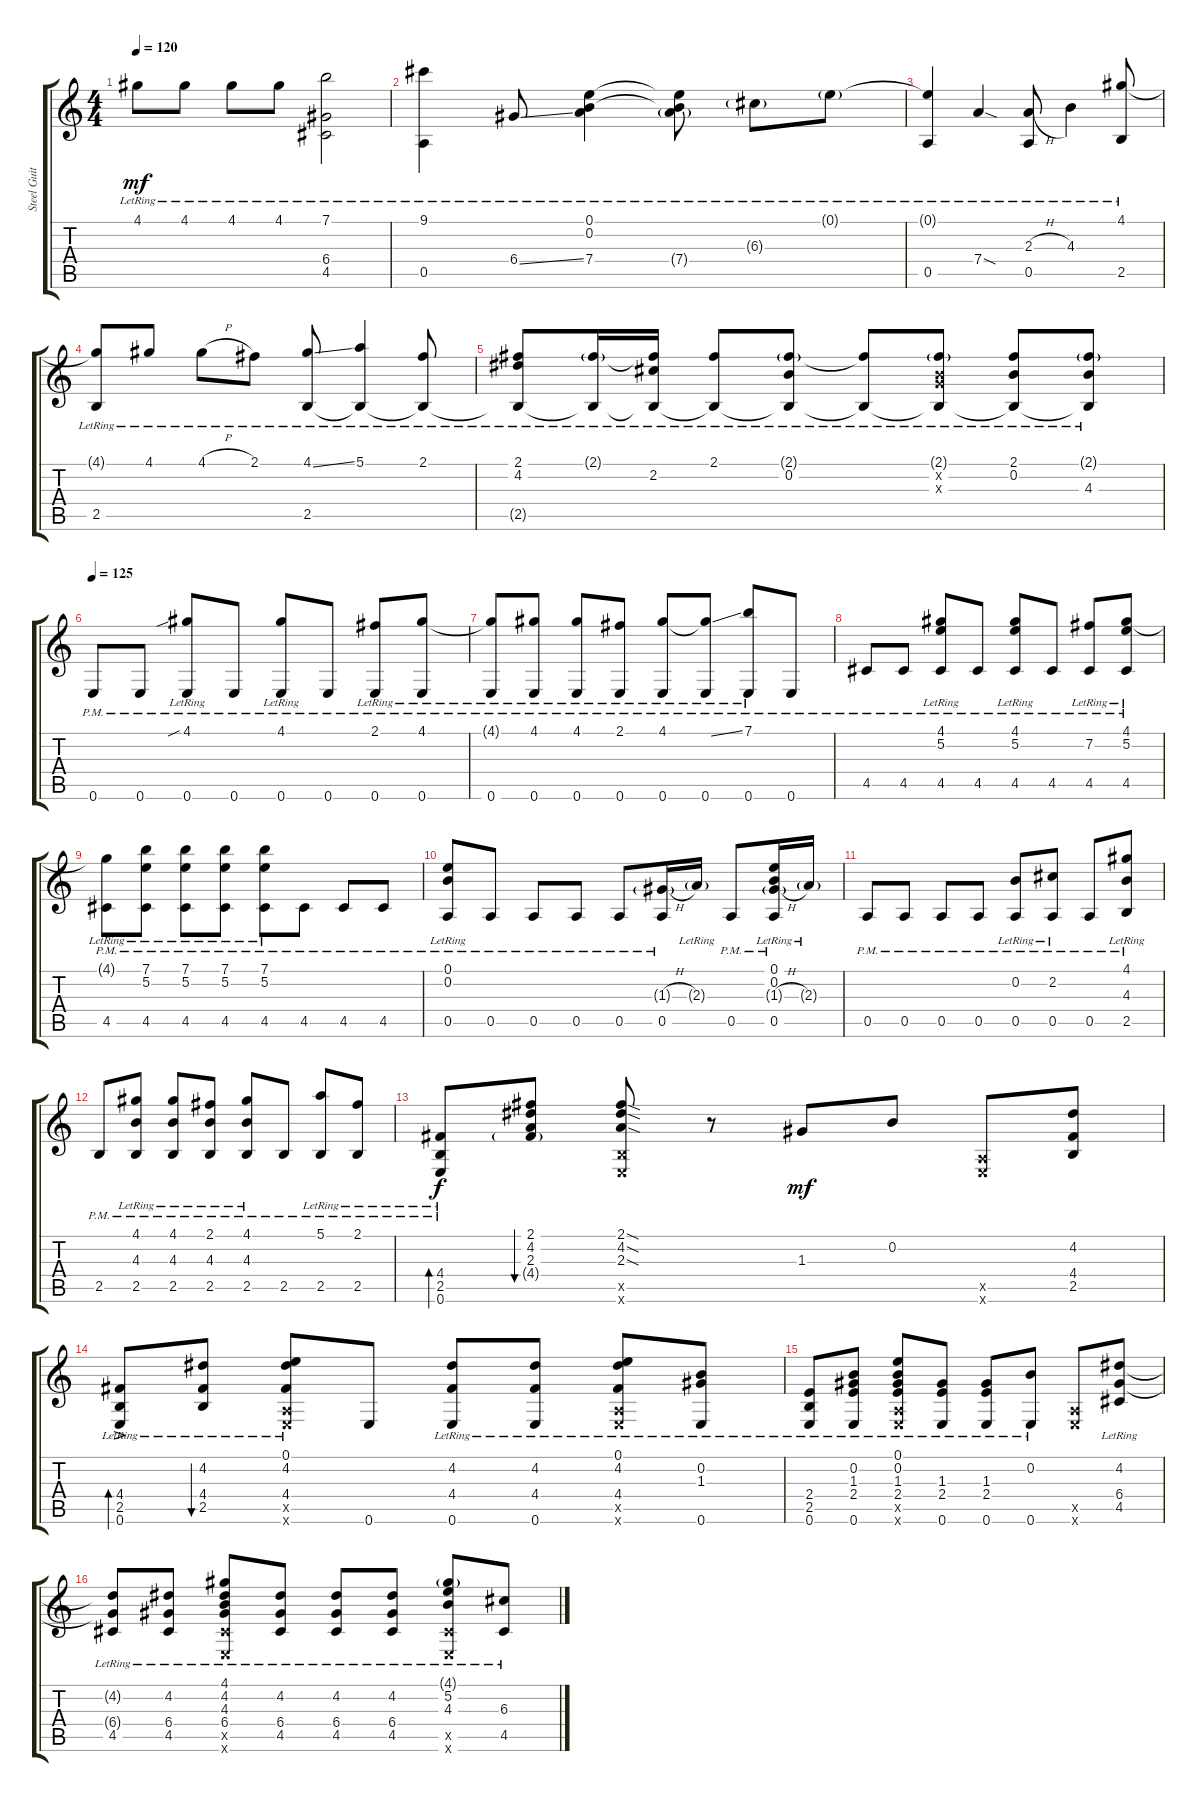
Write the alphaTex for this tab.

\track ("Steel Guitar" "Steel Guit") {instrument acousticguitarsteel}
\staff {score tabs}
\tuning (E4 B3 G3 D3 A2 E2) {hide}
\ts (4 4)
\tempo 120
\clef g2
\ks c
4.1{lr t}.8{dy mf} 4.1{lr}.8 4.1{lr}.8 4.1{lr}.8 (7.1{lr} 6.4{lr} 4.5{lr}).2 |
(9.1{lr} 0.5{lr}).4 6.4{ss lr}.8 (0.1{lr} 0.2{lr} 7.4{lr}).4 (0.1{lr t} 0.2{lr t} 7.4{g lr}).8 6.3{g lr}.8 0.1{g lr}.8 |
(0.1{lr t} 0.5).4 7.4{sod lr}.4 (2.3{h lr} 0.5{lr}).8 4.3{lr}.4 (4.1 2.5{lr}).8 |
(4.1{lr t} 2.5{lr}).8 4.1{lr}.8 4.1{h lr}.8 2.1{lr}.8 (4.1{ss lr} 2.5{lr}).8 (5.1{lr} 2.5{lr t}).4 (2.1{lr} 2.5{lr t}).8 |
(2.1{lr} 4.2{lr} 2.5{lr t}).8 (2.1{g lr} 2.5{lr t}).16 (2.1{lr t} 2.2{lr} 2.5{lr t}).16 (2.1{lr} 2.5{lr t}).8 (2.1{g lr} 0.2{lr} 2.5{lr t}).8 (2.1{lr t} 2.5{lr t}).8 (2.1{g} 0.2{x} 0.3{x} 2.5{lr t}).8 (2.1{lr} 0.2{lr} 2.5{lr t}).8 (2.1{g lr} 4.3{lr} 2.5{lr t}).8 |
\tempo 125
0.6{pm}.8 0.6{pm}.8 (4.1{sib lr} 0.6{pm}).8 0.6{pm}.8 (4.1{lr} 0.6{pm}).8 0.6{pm}.8 (2.1{lr} 0.6{pm}).8 (4.1{lr} 0.6{pm}).8 |
(4.1{lr t} 0.6{pm}).8 (4.1{lr} 0.6{pm}).8 (4.1{lr} 0.6{pm}).8 (2.1{lr} 0.6{pm}).8 (4.1{lr} 0.6{pm}).8 (4.1{ss lr t} 0.6{pm}).8 (7.1{lr} 0.6{pm}).8 0.6{pm}.8 |
4.5{pm}.8 4.5{pm}.8 (4.1{lr} 5.2{lr} 4.5{pm}).8 4.5{pm}.8 (4.1{lr} 5.2{lr} 4.5{pm}).8 4.5{pm}.8 (7.2{lr} 4.5{pm}).8 (4.1{lr} 5.2{lr} 4.5{pm}).8 |
(4.1{lr t} 4.5{pm}).8 (7.1{lr} 5.2{lr} 4.5{pm}).8 (7.1{lr} 5.2{lr} 4.5{pm}).8 (7.1{lr} 5.2{lr} 4.5{pm}).8 (7.1{lr} 5.2{lr} 4.5{pm}).8 4.5{pm}.8 4.5{pm}.8 4.5{pm}.8 |
(0.1{lr} 0.2{lr} 0.5{pm}).8 0.5{pm}.8 0.5{pm}.8 0.5{pm}.8 0.5{pm}.8 (1.3{h g} 0.5{pm}).16 2.3{g lr}.16 0.5{pm}.8 (0.1{lr} 0.2{lr} 1.3{h g} 0.5{pm}).16 2.3{g lr}.16 |
0.5{pm}.8 0.5{pm}.8 0.5{pm}.8 0.5{pm}.8 (0.2{lr} 0.5{pm}).8 (2.2{lr} 0.5{pm}).8 0.5{pm}.8 (4.1{lr} 4.3{lr} 2.5{pm}).8 |
2.5{pm}.8 (4.1{lr} 4.3{lr} 2.5{pm}).8 (4.1{lr} 4.3{lr} 2.5{pm}).8 (2.1{lr} 4.3{lr} 2.5{pm}).8 (4.1{lr} 4.3{lr} 2.5{pm}).8 2.5{pm}.8 (5.1{lr} 2.5{pm}).8 (2.1{lr} 2.5{pm}).8 |
(4.4 2.5{pm} 0.6{lr}).8{bd 30 dy f} (2.1 4.2 2.3 4.4{g}).8{bu 30} (2.1{sod} 4.2{sod} 2.3{sod} 2.5{x} 0.6{x}).8 r.8 1.3.8{dy mf} 0.2.8 (0.5{x} 0.6{x}).8 (4.2 4.4 2.5).8 |
(4.4{lr} 2.5 0.6{ac lr}).8{bd 30} (4.2{lr} 4.4{lr} 2.5).8{bu 30} (0.1{lr} 4.2{lr} 4.4{lr} 0.5{x} 0.6{x}).8 0.6.8 (4.2{lr} 4.4{lr} 0.6).8 (4.2{lr} 4.4{lr} 0.6).8 (0.1{lr} 4.2{lr} 4.4{lr} 0.5{x} 0.6{x}).8 (0.2{lr} 1.3{lr} 0.6).8 |
(2.4{lr} 2.5{lr} 0.6).8 (0.2{lr} 1.3{lr} 2.4{lr} 0.6).8 (0.1{lr} 0.2{lr} 1.3{lr} 2.4{lr} 0.5{x} 0.6{x}).8 (1.3{lr} 2.4{lr} 0.6).8 (1.3{lr} 2.4{lr} 0.6).8 (0.2{lr} 0.6).8 (0.5{x} 0.6{x}).8 (4.2{lr} 6.4 4.5).8 |
(4.2{lr t} 6.4{t} 4.5).8 (4.2{lr} 6.4 4.5).8 (4.1{lr} 4.2{lr} 4.3{lr} 6.4{lr} 4.5{x} 0.6{x}).8 (4.2{lr} 6.4{lr} 4.5).8 (4.2{lr} 6.4{lr} 4.5).8 (4.2{lr} 6.4{lr} 4.5).8 (4.1{g lr} 5.2{lr} 4.3{lr} 4.5{x} 0.6{x}).8 (6.3{lr} 4.5).8
